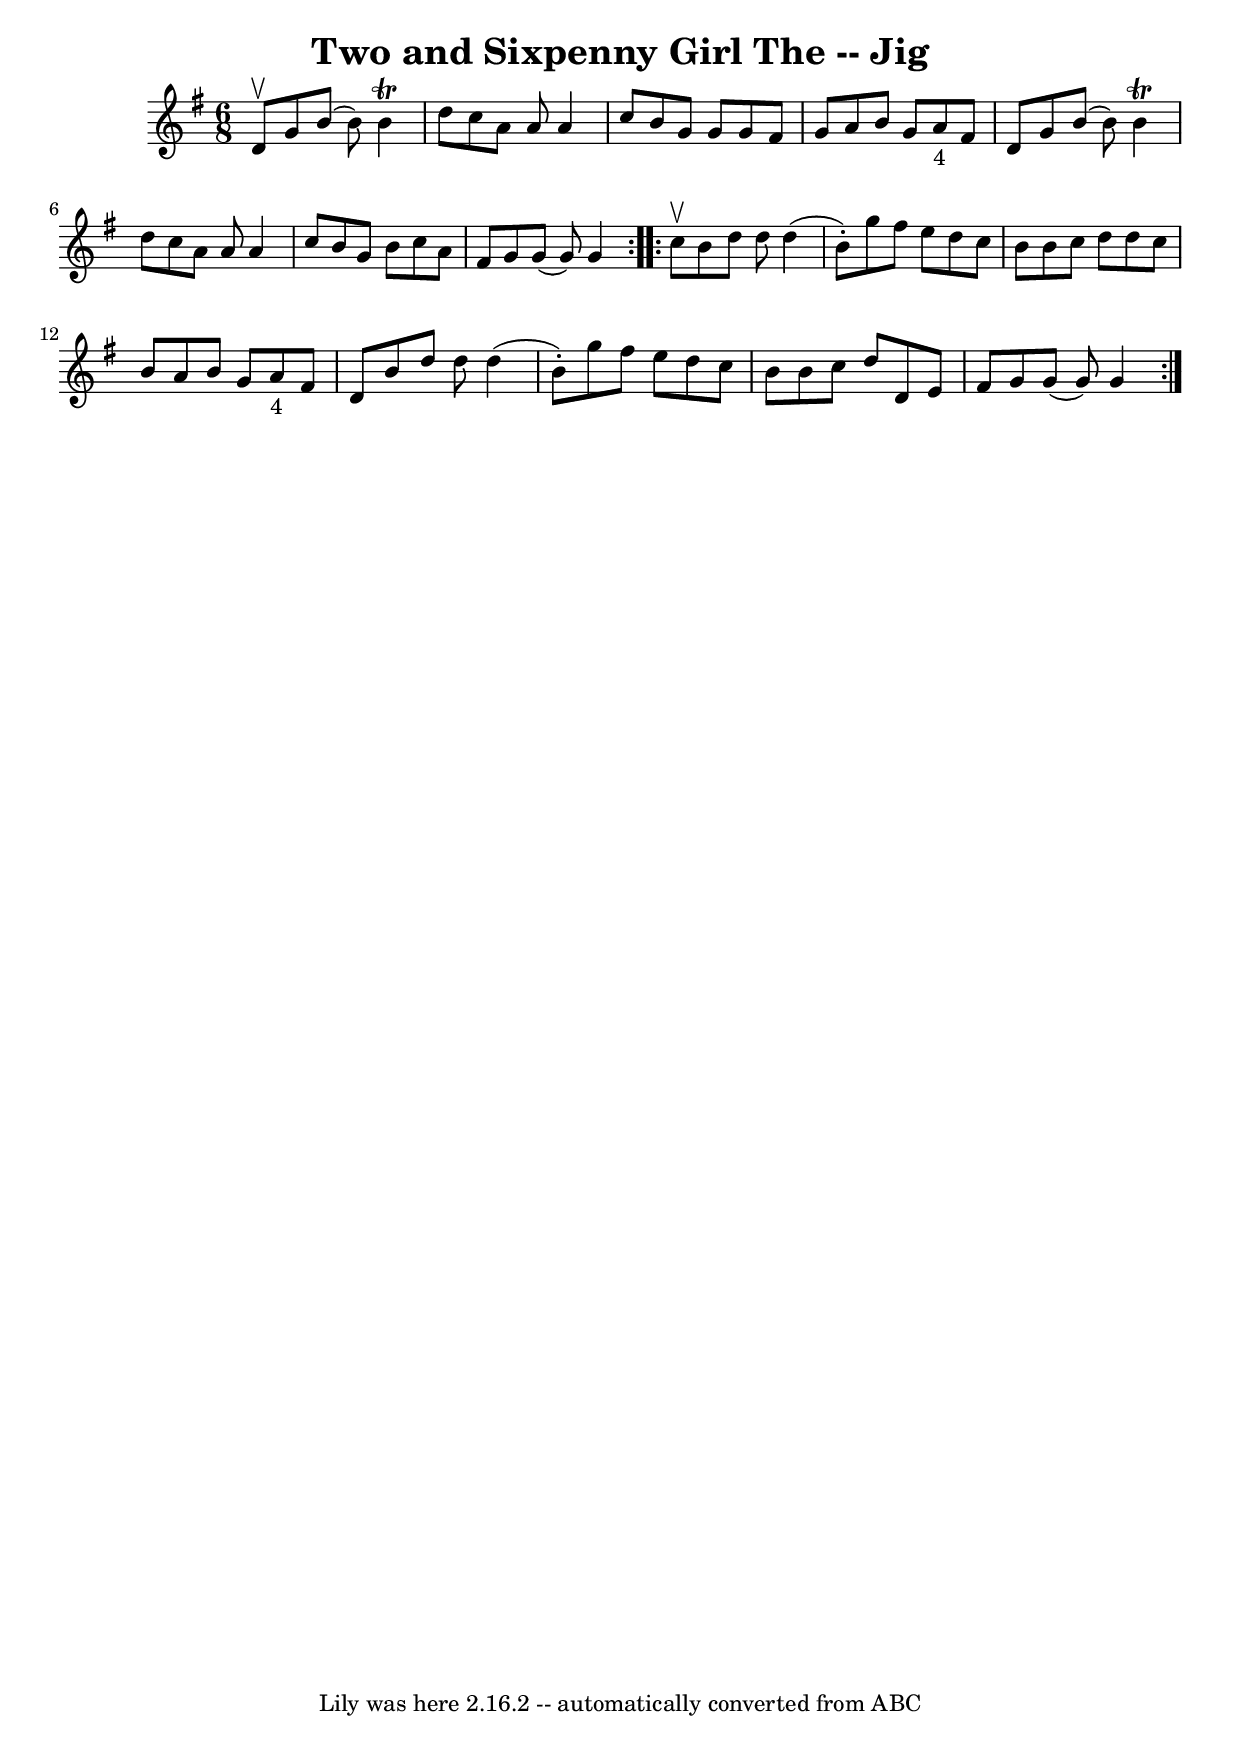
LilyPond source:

\version "2.16.2"
\include "Mammoth.ily"
\header {
  %% book = "Ryan's Mammoth Collection"
  crossRefNumber = "1"
  footnotes = ""
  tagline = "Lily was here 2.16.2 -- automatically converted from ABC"
  title = "Two and Sixpenny Girl The -- Jig"

}
voicedefault =  {



  \repeat volta 2 {

    \time 6/8 
    \key g \major d'8^\upbow |
    g'8 b'8 (b'8) b'4 
    ^\trill d''8  |
    c''8 a'8 a'8 a'4 c''8  |
    b'8    
    g'8 g'8 g'8 fis'8 g'8  |
    a'8 b'8 g'8 a'8_"4"   
    fis'8 d'8  |
    g'8 b'8 (b'8) b'4^\trill d''8  
    |
    c''8 a'8 a'8 a'4 c''8  |
    b'8 g'8 b'8    
    c''8 a'8 fis'8  |
    g'8 g'8 (g'8) g'4  

  } 
  \repeat volta 2 {
    c''8^\upbow |
    b'8 d''8 d''8 d''4 (
    b'8 -.) |
    g''8 fis''8 e''8 d''8 c''8 b'8  |
    
    b'8 c''8 d''8 d''8 c''8 b'8  |
    a'8 b'8 g'8      
    a'8_"4" fis'8 d'8  |
    b'8 d''8 d''8 d''4 (b'8 -.) 
    |
    g''8 fis''8 e''8 d''8 c''8 b'8  |
    b'8    
    c''8 d''8 d'8 e'8 fis'8  |
    g'8 g'8 (g'8) g'4  
  } 
  

}

\score{
  <<

    \context Staff="default"
    {
      \voicedefault 
      
    }

  >>
  \layout {
    
  }
  \midi {
  }

}
